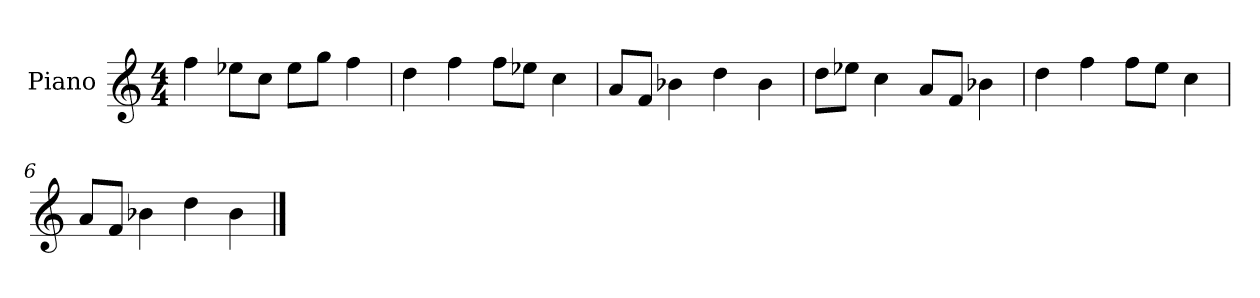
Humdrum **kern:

**kern
*part1
*staff1
*I"Piano
*I'P-no
*clefG2
*k[]
*M4/4
*MM90
=1
4ff\
8ee-X\L
8cc\J
8ee-\L
8gg\J
4ff\
=2
4dd\
4ff\
8ff\L
8ee-X\J
4cc\
=3
8a/L
8f/J
4b-X\
4dd\
4b-\
=4
8dd\L
8ee-X\J
4cc\
8a/L
8f/J
4b-X\
=5
4dd\
4ff\
8ff\L
8ee\J
4cc\
=6
8a/L
8f/J
4b-X\
4dd\
4b-\
==
*-
